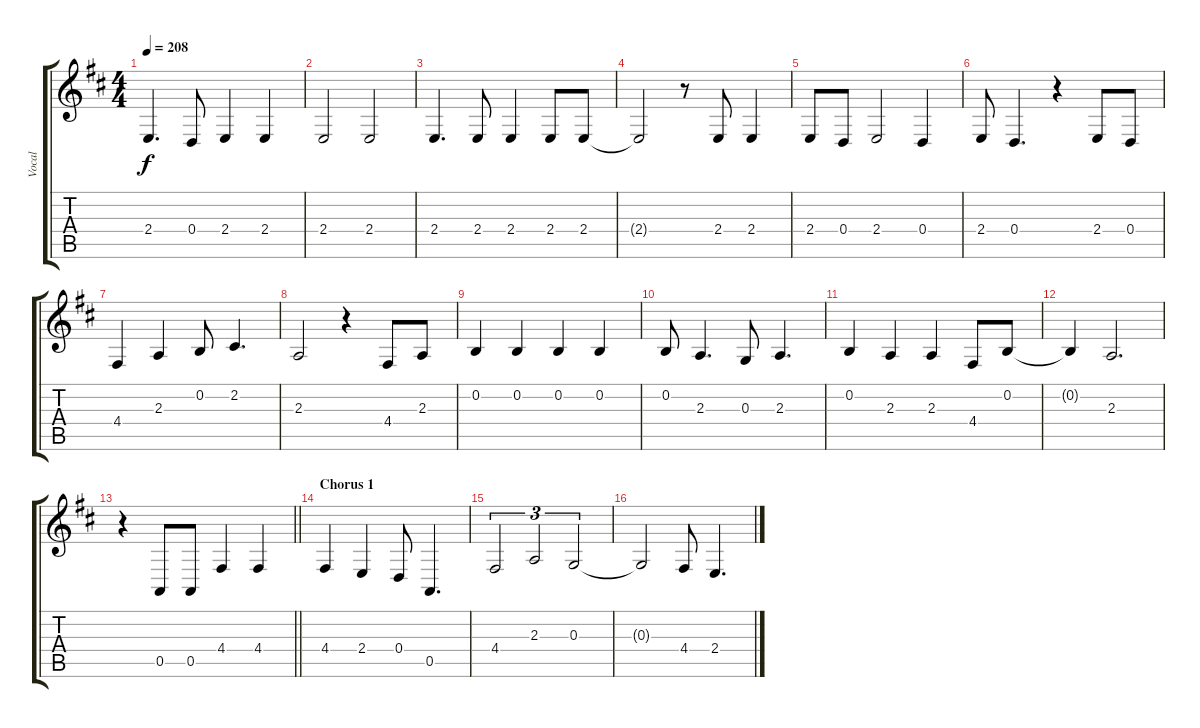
\track ("Vocal" "Vocal") {instrument brightacousticpiano}
\staff {score tabs}
\tuning (E4 B3 G3 D3 A2 E2) {hide}
\ts (4 4)
\tempo 208
\clef g2
\ks d
2.4.4{d dy f} 0.4.8 2.4.4 2.4.4 |
2.4.2 2.4.2 |
2.4.4{d} 2.4.8 2.4.4 2.4.8 2.4.8 |
2.4{t}.2 r.8 2.4.8 2.4.4 |
2.4.8 0.4.8 2.4.2 0.4.4 |
2.4.8 0.4.4{d} r.4 2.4.8 0.4.8 |
4.4.4 2.3.4 0.2.8 2.2.4{d} |
2.3.2 r.4 4.4.8 2.3.8 |
0.2.4 0.2.4 0.2.4 0.2.4 |
0.2.8 2.3.4{d} 0.3.8 2.3.4{d} |
0.2.4 2.3.4 2.3.4 4.4.8 0.2.8 |
0.2{t}.4 2.3.2{d} |
\barLineRight lightlight
r.4 0.5.8 0.5.8 4.4.4 4.4.4 |
\section ("" "Chorus 1")
4.4.4 2.4.4 0.4.8 0.5.4{d} |
4.4.2{tu (3 2)} 2.3.2{tu (3 2)} 0.3.2{tu (3 2)} |
0.3{t}.2 4.4.8 2.4.4{d}
